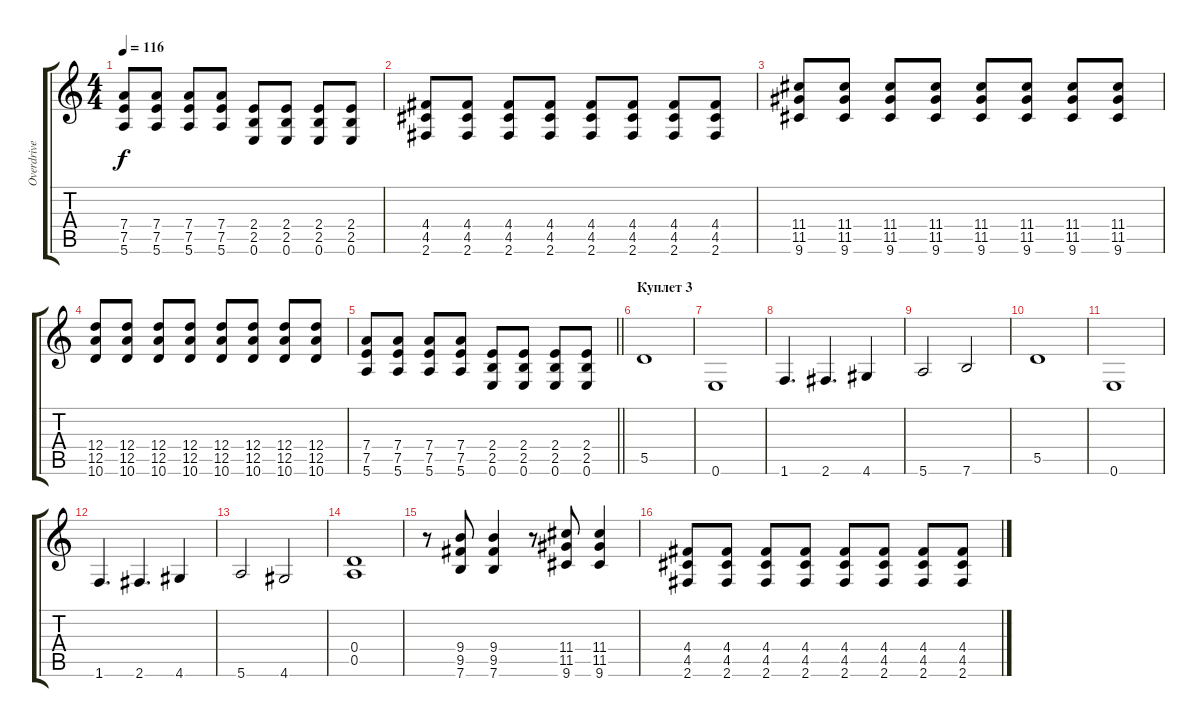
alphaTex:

\track ("Overdrive" "Overdrive") {instrument overdrivenguitar}
\staff {score tabs}
\tuning (E4 B3 G3 D3 A2 E2) {hide}
\ts (4 4)
\tempo 116
\clef g2
\ks c
(7.4 7.5 5.6).8{dy f} (7.4 7.5 5.6).8 (7.4 7.5 5.6).8 (7.4 7.5 5.6).8 (2.4 2.5 0.6).8 (2.4 2.5 0.6).8 (2.4 2.5 0.6).8 (2.4 2.5 0.6).8 |
(4.4 4.5 2.6).8 (4.4 4.5 2.6).8 (4.4 4.5 2.6).8 (4.4 4.5 2.6).8 (4.4 4.5 2.6).8 (4.4 4.5 2.6).8 (4.4 4.5 2.6).8 (4.4 4.5 2.6).8 |
(11.4 11.5 9.6).8 (11.4 11.5 9.6).8 (11.4 11.5 9.6).8 (11.4 11.5 9.6).8 (11.4 11.5 9.6).8 (11.4 11.5 9.6).8 (11.4 11.5 9.6).8 (11.4 11.5 9.6).8 |
(12.4 12.5 10.6).8 (12.4 12.5 10.6).8 (12.4 12.5 10.6).8 (12.4 12.5 10.6).8 (12.4 12.5 10.6).8 (12.4 12.5 10.6).8 (12.4 12.5 10.6).8 (12.4 12.5 10.6).8 |
\barLineRight lightlight
(7.4 7.5 5.6).8 (7.4 7.5 5.6).8 (7.4 7.5 5.6).8 (7.4 7.5 5.6).8 (2.4 2.5 0.6).8 (2.4 2.5 0.6).8 (2.4 2.5 0.6).8 (2.4 2.5 0.6).8 |
\section ("" "Куплет 3")
5.5.1 |
0.6.1 |
1.6.4{d} 2.6.4{d} 4.6.4 |
5.6.2 7.6.2 |
5.5.1 |
0.6.1 |
1.6.4{d} 2.6.4{d} 4.6.4 |
5.6.2 4.6.2 |
(0.4 0.5).1 |
r.8 (9.4 9.5 7.6).8 (9.4 9.5 7.6).4 r.8 (11.4 11.5 9.6).8 (11.4 11.5 9.6).4 |
(4.4 4.5 2.6).8 (4.4 4.5 2.6).8 (4.4 4.5 2.6).8 (4.4 4.5 2.6).8 (4.4 4.5 2.6).8 (4.4 4.5 2.6).8 (4.4 4.5 2.6).8 (4.4 4.5 2.6).8
